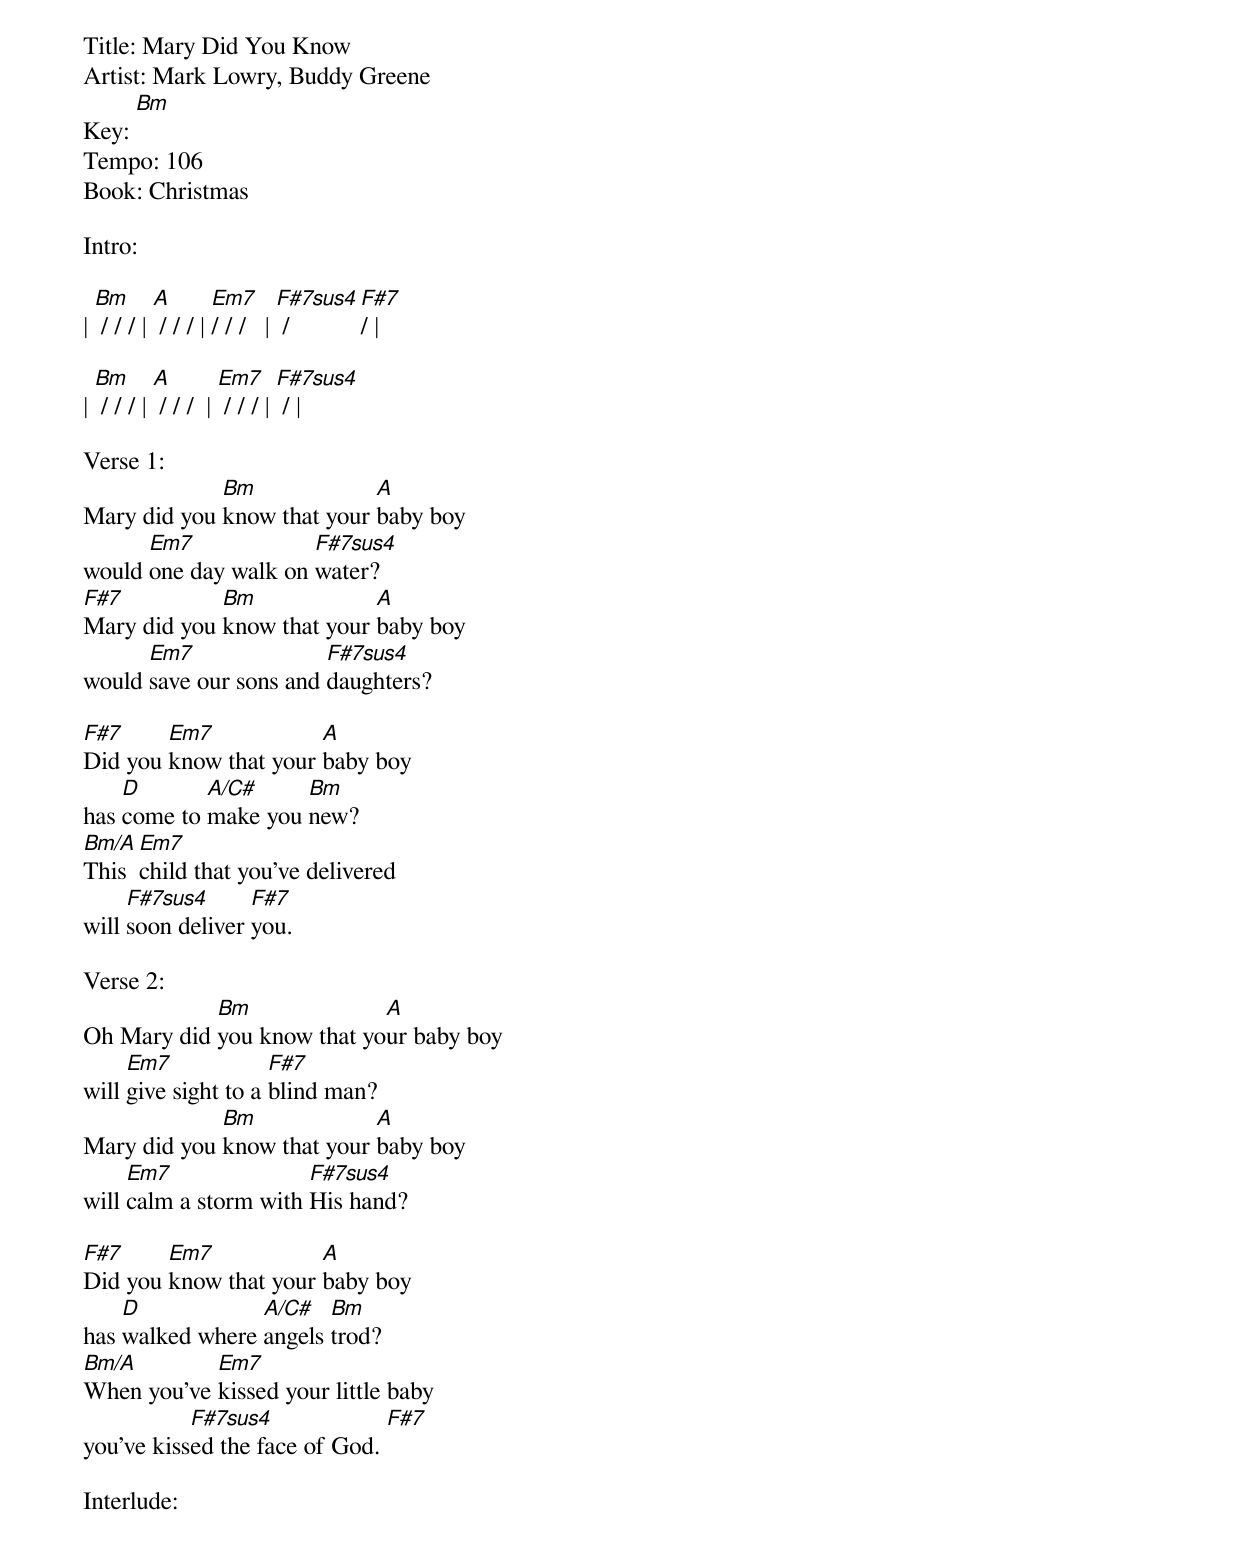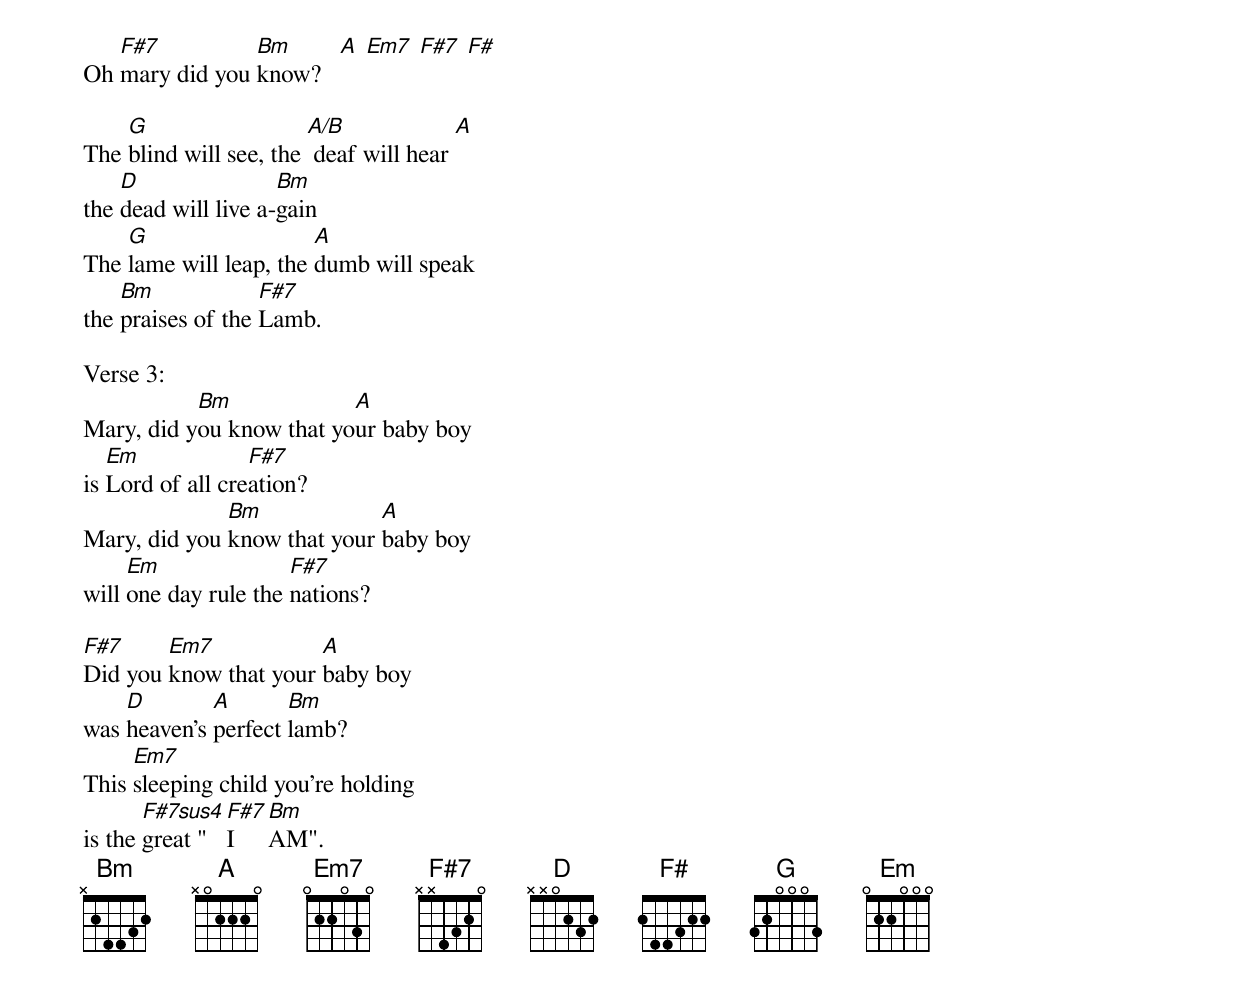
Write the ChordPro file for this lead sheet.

Title: Mary Did You Know
Artist: Mark Lowry, Buddy Greene
Key: [Bm]
Tempo: 106
Book: Christmas

Intro:

| [Bm] / / / | [A] / / / | [Em7]/ / /   | [F#7sus4] / [F#7]/ |

| [Bm] / / / | [A] / / /  | [Em7] / / / | [F#7sus4] / |

Verse 1:
Mary did you [Bm]know that your [A]baby boy
would [Em7]one day walk on [F#7sus4]water?
[F#7]Mary did you [Bm]know that your [A]baby boy
would [Em7]save our sons and [F#7sus4]daughters?

[F#7]Did you [Em7]know that your [A]baby boy
has [D]come to [A/C#]make you [Bm]new?
[Bm/A]This [Em7]child that you've delivered
will [F#7sus4]soon deliver [F#7]you.

Verse 2:
Oh Mary did [Bm]you know that yo[A]ur baby boy
will [Em7]give sight to a [F#7]blind man?
Mary did you [Bm]know that your [A]baby boy
will [Em7]calm a storm with [F#7sus4]His hand?

[F#7]Did you [Em7]know that your [A]baby boy
has [D]walked where [A/C#]angels [Bm]trod?
[Bm/A]When you've [Em7]kissed your little baby
you've kiss[F#7sus4]ed the face of God. [F#7]

Interlude:
Oh [F#7]mary did you [Bm]know?   [A] [Em7] [F#7] [F#]

The [G]blind will see, the [A/B] deaf will hear [A]
the [D]dead will live a-[Bm]gain
The [G]lame will leap, the [A]dumb will speak
the [Bm]praises of the [F#7]Lamb.

Verse 3:
Mary, did y[Bm]ou know that yo[A]ur baby boy
is [Em]Lord of all cre[F#7]ation?
Mary, did you [Bm]know that your [A]baby boy
will [Em]one day rule the [F#7]nations?

[F#7]Did you [Em7]know that your [A]baby boy
was [D]heaven's [A]perfect [Bm]lamb?
This [Em7]sleeping child you're holding
is the [F#7sus4]great "[F#7]I   [Bm]AM".
